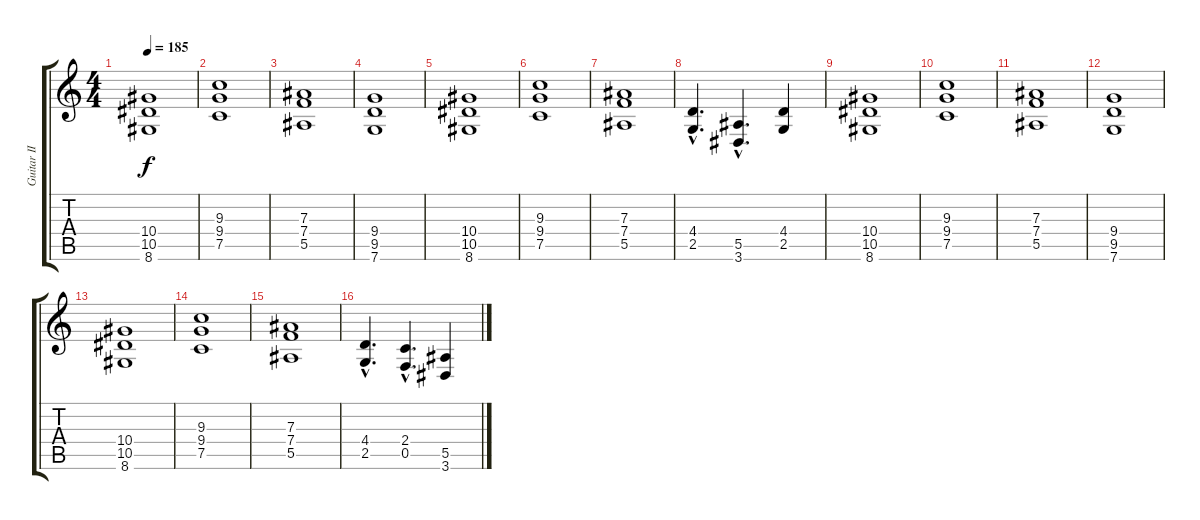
\track ("Guitar II" "Guitar II") {instrument distortionguitar}
\staff {score tabs}
\tuning (C4 G3 Eb3 Bb2 F2 C2) {hide}
\ts (4 4)
\tempo 185
\clef g2
\ks c
(10.4 10.5 8.6).1{dy f} |
(9.3 9.4 7.5).1 |
(7.3 7.4 5.5).1 |
(9.4 9.5 7.6).1 |
(10.4 10.5 8.6).1 |
(9.3 9.4 7.5).1 |
(7.3 7.4 5.5).1 |
(4.4{hac} 2.5{hac}).4{d} (5.5{hac} 3.6{hac}).4{d} (4.4 2.5).4 |
(10.4 10.5 8.6).1 |
(9.3 9.4 7.5).1 |
(7.3 7.4 5.5).1 |
(9.4 9.5 7.6).1 |
(10.4 10.5 8.6).1 |
(9.3 9.4 7.5).1 |
(7.3 7.4 5.5).1 |
(4.4{hac} 2.5{hac}).4{d} (2.4{hac} 0.5{hac}).4{d} (5.5 3.6).4
